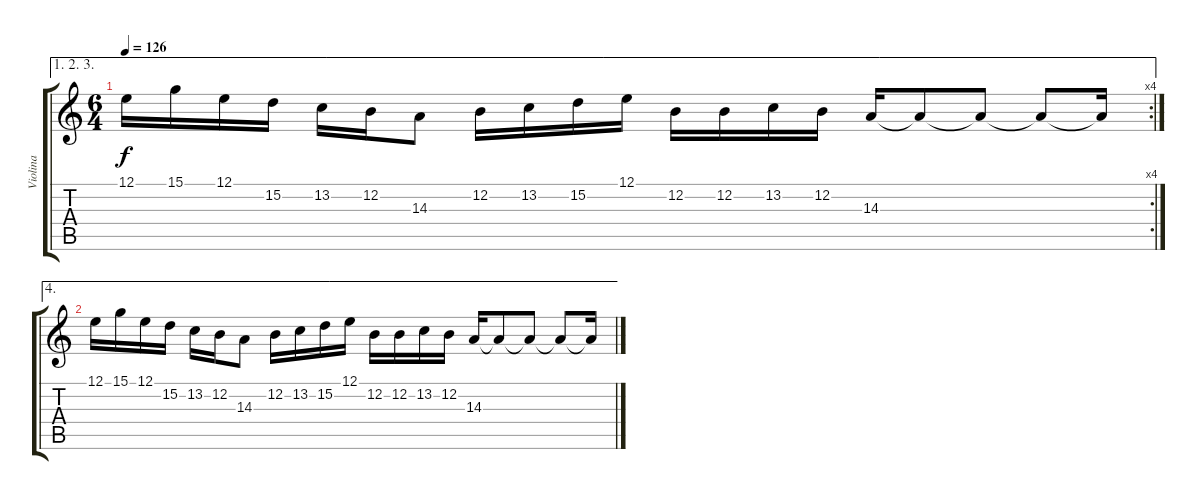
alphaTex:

\track ("Violina" "Violina") {instrument violin}
\staff {score tabs}
\tuning (E4 B3 G3 D3 A2 E2) {hide}
\ae (1 2 3)
\rc 4
\ts (6 4)
\tempo 126
\clef g2
\ks c
12.1.16{dy f} 15.1.16 12.1.16 15.2.16 13.2.16 12.2.16 14.3.8 12.2.16 13.2.16 15.2.16 12.1.16 12.2.16 12.2.16 13.2.16 12.2.16 14.3.16 14.3{t}.8 14.3{t}.8 14.3{t}.8 14.3{t}.16 |
\ae 4
12.1.16 15.1.16 12.1.16 15.2.16 13.2.16 12.2.16 14.3.8 12.2.16 13.2.16 15.2.16 12.1.16 12.2.16 12.2.16 13.2.16 12.2.16 14.3.16 14.3{t}.8 14.3{t}.8 14.3{t}.8 14.3{t}.16
